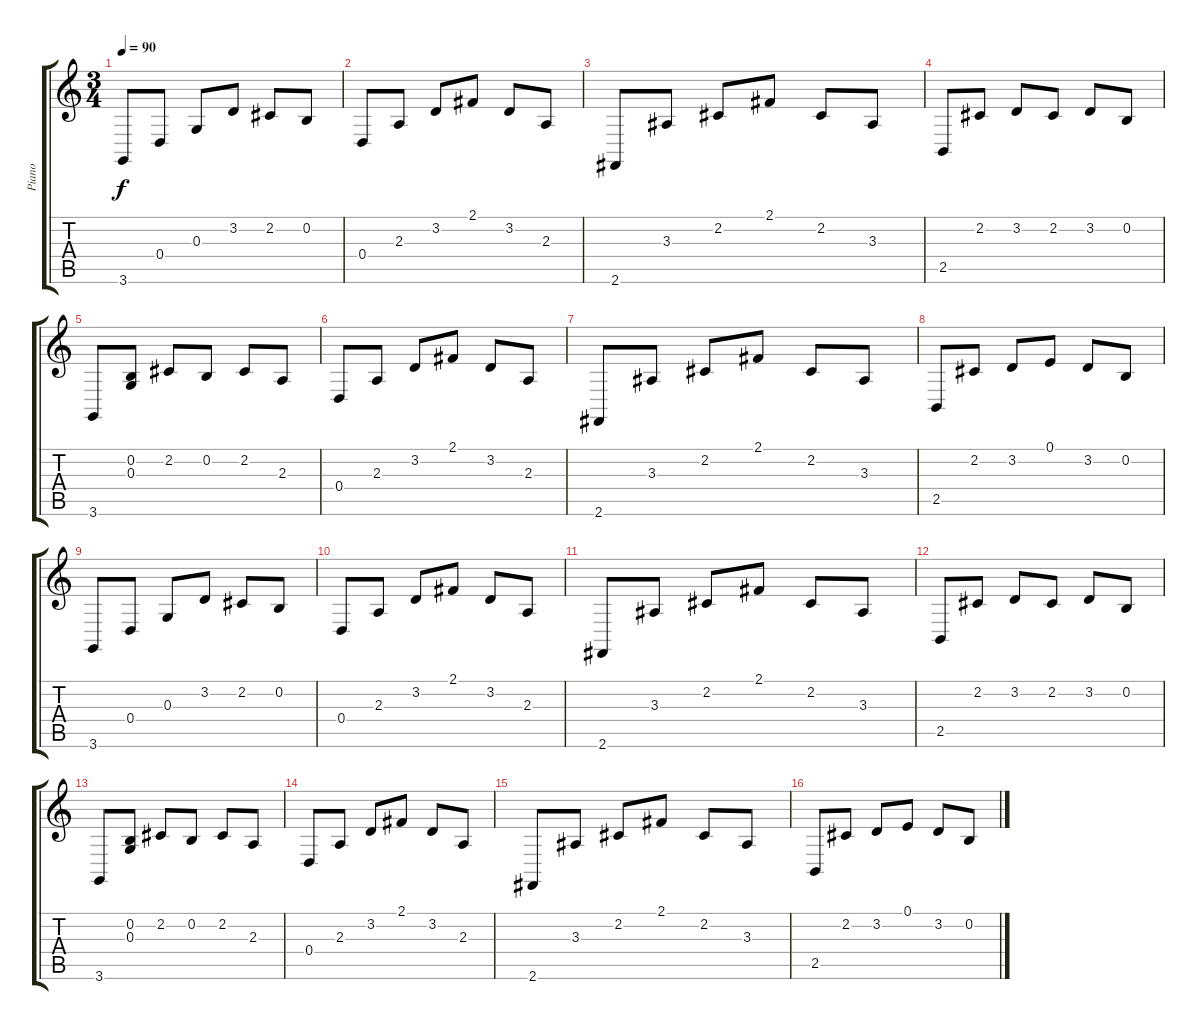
\track ("Piano" "Piano") {instrument acousticgrandpiano}
\staff {score tabs}
\tuning (E4 B3 G3 D3 A2 E2) {hide}
\ts (3 4)
\tempo 90
\clef g2
\ks c
3.6.8{dy f} 0.4.8 0.3.8 3.2.8 2.2.8 0.2.8 |
0.4.8 2.3.8 3.2.8 2.1.8 3.2.8 2.3.8 |
2.6.8 3.3.8 2.2.8 2.1.8 2.2.8 3.3.8 |
2.5.8 2.2.8 3.2.8 2.2.8 3.2.8 0.2.8 |
3.6.8 (0.2 0.3).8 2.2.8 0.2.8 2.2.8 2.3.8 |
0.4.8 2.3.8 3.2.8 2.1.8 3.2.8 2.3.8 |
2.6.8 3.3.8 2.2.8 2.1.8 2.2.8 3.3.8 |
2.5.8 2.2.8 3.2.8 0.1.8 3.2.8 0.2.8 |
3.6.8 0.4.8 0.3.8 3.2.8 2.2.8 0.2.8 |
0.4.8 2.3.8 3.2.8 2.1.8 3.2.8 2.3.8 |
2.6.8 3.3.8 2.2.8 2.1.8 2.2.8 3.3.8 |
2.5.8 2.2.8 3.2.8 2.2.8 3.2.8 0.2.8 |
3.6.8 (0.2 0.3).8 2.2.8 0.2.8 2.2.8 2.3.8 |
0.4.8 2.3.8 3.2.8 2.1.8 3.2.8 2.3.8 |
2.6.8 3.3.8 2.2.8 2.1.8 2.2.8 3.3.8 |
2.5.8 2.2.8 3.2.8 0.1.8 3.2.8 0.2.8
